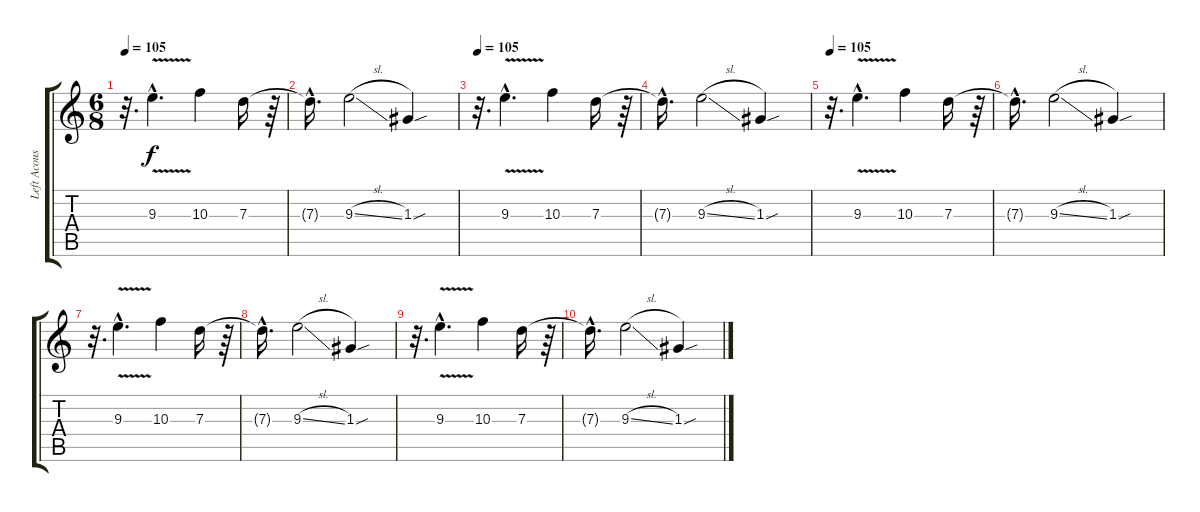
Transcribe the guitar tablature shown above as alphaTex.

\track ("Left Acoustic" "Left Acous") {instrument acousticguitarsteel}
\staff {score tabs}
\tuning (E4 B3 G3 D3 A2 E2) {hide}
\ts (6 8)
\tempo 105
\clef g2
\ks c
r.32{d dy f} 9.3{v hac}.4{d instrument distortionguitar} 10.3.4 7.3.16 r.64 |
7.3{hac t}.16{d} 9.3{sl}.2 1.3{sou}.4 |
\tempo 105
r.32{d} 9.3{v hac}.4{d instrument distortionguitar} 10.3.4 7.3.16 r.64 |
7.3{hac t}.16{d} 9.3{sl}.2 1.3{sou}.4 |
\tempo 105
r.32{d} 9.3{v hac}.4{d instrument distortionguitar} 10.3.4 7.3.16 r.64 |
7.3{hac t}.16{d} 9.3{sl}.2 1.3{sou}.4 |
r.32{d} 9.3{v hac}.4{d volume 0 instrument distortionguitar} 10.3.4 7.3.16 r.64 |
7.3{hac t}.16{d} 9.3{sl}.2 1.3{sou}.4 |
r.32{d} 9.3{v hac}.4{d instrument distortionguitar} 10.3.4 7.3.16 r.64 |
7.3{hac t}.16{d} 9.3{sl}.2 1.3{sou}.4
